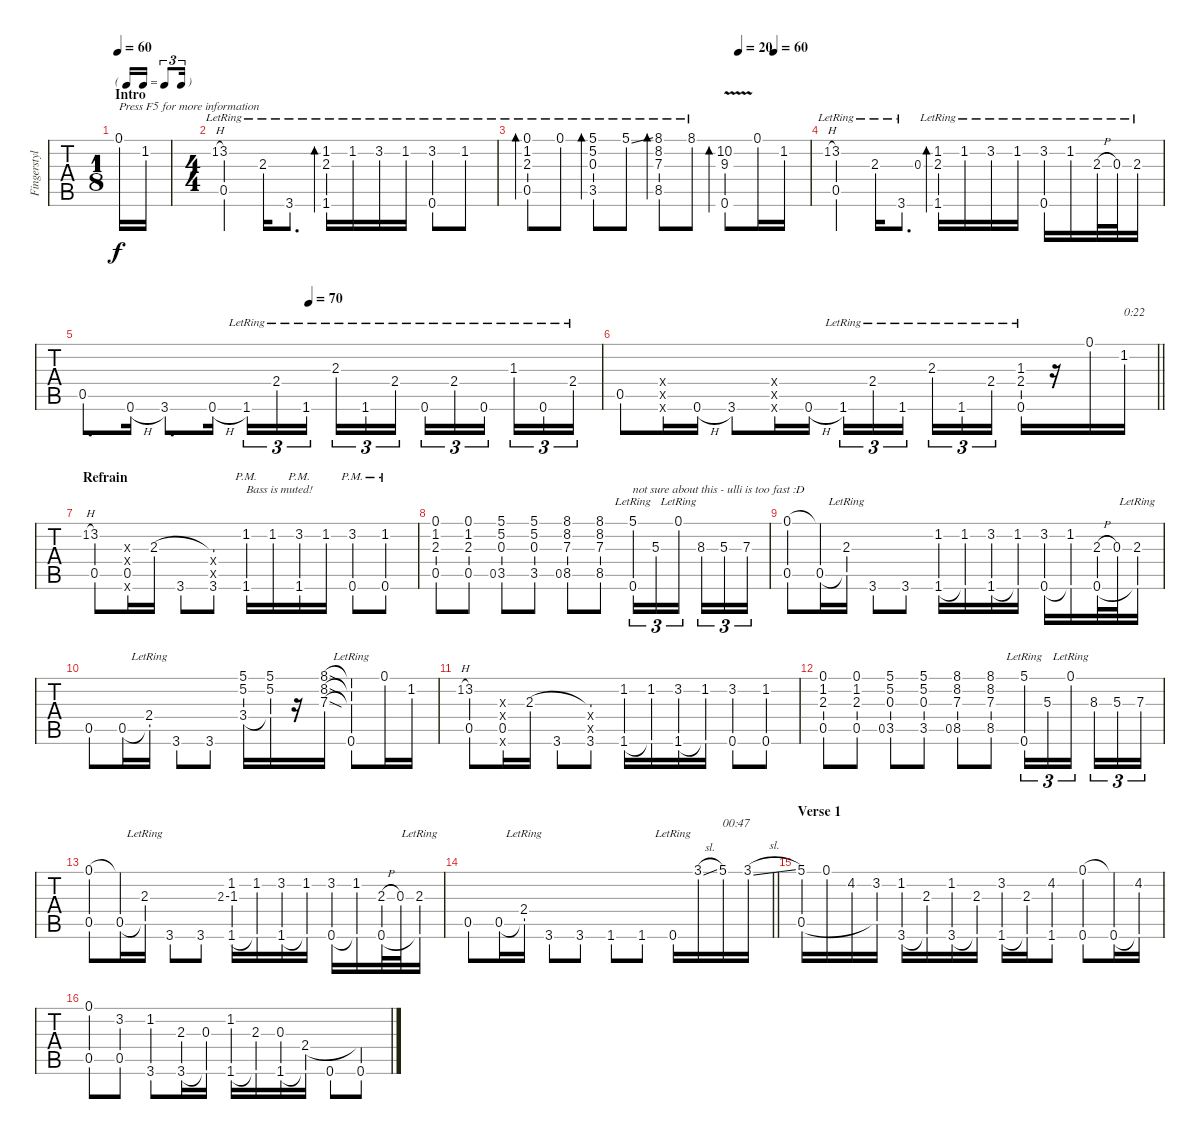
\track ("Fingerstyle Guitar" "Fingerstyl") {instrument acousticguitarsteel}
\staff {tabs}
\tuning (E4 B3 G3 D3 A2 E2) {hide}
\ts (1 8)
\tf triplet16th
\section ("" "Intro")
\tempo 60
\clef g2
\ks c
0.1.16{txt "Press F5 for more information" dy f instrument acousticguitarsteel} 1.2.16 |
\ts (4 4)
1.2{h}.8{gr onbeat} (3.2{lr} 0.5{lr}).4 2.3{lr}.16 3.6{lr}.8{d} (1.2{lr} 2.3{lr} 1.6{lr}).16{bd 60} 1.2{lr}.16 3.2{lr}.16 1.2{lr}.16 (3.2{lr} 0.6{lr}).8 1.2{lr}.8 |
\tempo (20 0.75)
\tempo (60 0.875)
(0.1{lr} 1.2{lr} 2.3{lr} 0.5{lr}).8{bd 120} 0.1{lr}.8 (5.1{lr} 5.2{lr} 0.3{lr} 3.5{lr}).8{bd 120} 5.1{ss lr}.8 (8.1{lr} 8.2{lr} 7.3{lr} 8.5{lr}).8{bd 120} 8.1{lr}.8 (10.2{v} 9.3{v} 0.6).8{bd 60} 0.1.16 1.2.16 |
1.2{h}.8{gr onbeat} (3.2{lr} 0.5{lr}).4 2.3{lr}.16 3.6{lr}.8{d} 0.3.8{gr} (1.2{lr} 2.3{lr} 1.6{lr}).16{bd 60} 1.2{lr}.16 3.2{lr}.16 1.2{lr}.16 (3.2{lr} 0.6{lr}).16 1.2{lr}.16 2.3{h lr}.32 0.3{lr}.32 2.3{lr}.16 |
\tempo (70 0.4375)
0.5.8{d} 0.6{h}.16 3.6.8{d} 0.6{h}.16 1.6{lr}.16{tu (3 2)} 2.4{lr}.16{tu (3 2)} 1.6{lr}.16{tu (3 2) beam splitsecondary} 2.3{lr}.16{tu (3 2)} 1.6{lr}.16{tu (3 2)} 2.4{lr}.16{tu (3 2)} 0.6{lr}.16{tu (3 2)} 2.4{lr}.16{tu (3 2)} 0.6{lr}.16{tu (3 2) beam splitsecondary} 1.3{lr}.16{tu (3 2)} 0.6{lr}.16{tu (3 2)} 2.4{lr}.16{tu (3 2)} |
\barLineRight lightlight
0.5.8 (0.4{x} 0.5{x} 0.6{x}).16 0.6{h}.16 3.6.8 (0.4{x} 0.5{x} 0.6{x}).16 0.6{h}.16 1.6{lr}.16{tu (3 2)} 2.4{lr}.16{tu (3 2)} 1.6{lr}.16{tu (3 2) beam splitsecondary} 2.3{lr}.16{tu (3 2)} 1.6{lr}.16{tu (3 2)} 2.4{lr}.16{tu (3 2)} (1.3 2.4 0.6{lr}).16 r.16 0.1.16 1.2.16{txt "0:22"} |
\section ("" "Refrain")
1.2{h}.8{gr onbeat} (3.2 0.5).8 (0.3{x} 0.4{x} 0.5 0.6{x}).16 2.3.16 3.6.8 (2.3{t} 0.4{x} 0.5{x} 3.6).8 (1.2 1.6{pm}).16{txt "Bass is muted!"} 1.2.16 (3.2 1.6{pm}).16 1.2.16 (3.2 0.6{pm}).8 (1.2 0.6{pm}).8 |
(0.1{st} 1.2{st} 2.3{st} 0.5{st}).8 (0.1 1.2 2.3 0.5).8 0.5.8{gr} (5.1{st} 5.2{st} 0.3{st} 3.5{st}).8 (5.1 5.2 0.3 3.5).8 0.5.8{gr} (8.1{st} 8.2{st} 7.3{st} 8.5{st}).8 (8.1 8.2 7.3 8.5).8 (5.1 0.6{lr}).16{tu (3 2) txt "not sure about this - ulli is too fast :D"} 5.3.16{tu (3 2)} 0.1{lr}.16{tu (3 2) beam splitsecondary} 8.3.16{tu (3 2)} 5.3.16{tu (3 2)} 7.3.16{tu (3 2)} |
(0.1 0.5).8 (0.1{t} 0.5).16 (2.3{lr} 0.5{t}).16 3.6.8 3.6.8 (1.2 1.6).16 (1.2 1.6{t}).16 (3.2 1.6).16 (1.2 1.6{t}).16 (3.2 0.6).16 (1.2 0.6{t}).16 (2.3{h} 0.6).32 0.3.32 (2.3{lr} 0.6{t}).16 |
0.5.8 0.5.16 (2.4{lr} 0.5{t}).16 3.6.8 3.6.8 (5.1 5.2 3.4).16 (5.1 5.2 3.4{t}).16 r.16 (8.1{sod} 8.2{sod} 7.3{sod}).16 (8.1{t} 8.2{t} 7.3{t} 0.6{lr}).8 0.1.16 1.2.16 |
1.2{h}.8{gr onbeat} (3.2 0.5).8 (0.3{x} 0.4{x} 0.5 0.6{x}).16 2.3.16 3.6.8 (2.3{t} 0.4{x} 0.5{x} 3.6).8 (1.2 1.6).16 (1.2 1.6{t}).16 (3.2 1.6).16 (1.2 1.6{t}).16 (3.2 0.6).8 (1.2 0.6).8 |
(0.1{st} 1.2{st} 2.3{st} 0.5{st}).8 (0.1 1.2 2.3 0.5).8 0.5.8{gr} (5.1{st} 5.2{st} 0.3{st} 3.5{st}).8 (5.1 5.2 0.3 3.5).8 0.5.8{gr} (8.1{st} 8.2{st} 7.3{st} 8.5{st}).8 (8.1 8.2 7.3 8.5).8 (5.1 0.6{lr}).16{tu (3 2)} 5.3.16{tu (3 2)} 0.1{lr}.16{tu (3 2) beam splitsecondary} 8.3.16{tu (3 2)} 5.3.16{tu (3 2)} 7.3.16{tu (3 2)} |
(0.1 0.5).8 (0.1{t} 0.5).16 (2.3{lr} 0.5{t}).16 3.6.8 3.6.8 2.3.8{gr} (1.2 -1.3 1.6).16 (1.2 1.6{t}).16 (3.2 1.6).16 (1.2 1.6{t}).16 (3.2 0.6).16 (1.2 0.6{t}).16 (2.3{h} 0.6).32 0.3.32 (2.3{lr} 0.6{t}).16 |
\barLineRight lightlight
0.5.8 0.5.16 (2.4{lr} 0.5{t}).16 3.6.8 3.6.8 1.6.8 1.6.8 0.6{lr}.16 3.1{sl}.16 5.1.16{txt "00:47"} 3.1{sl}.16 |
\section ("" "Verse 1")
(5.1 0.5).16 0.1.16 4.2.16 (3.2 0.5{t}).16 (1.2 3.6).16 (2.3 3.6{t}).16 (1.2 3.6).16 (2.3 3.6{t}).16 (3.2 1.6).16 (2.3 1.6{t}).16 (4.2 1.6).8 (0.1 0.6).8 (0.1{t} 0.6).16 (4.2 0.6{t}).16 |
(0.1 0.5).8 (3.2 0.5).8 (1.2 3.6).8 (2.3 3.6).16 (0.3 3.6{t}).16 (1.2 1.6).16 (2.3 1.6{t}).16 (0.3 1.6).16 (2.4 1.6{t}).16 0.6.8 (2.4{t} 0.6).8
